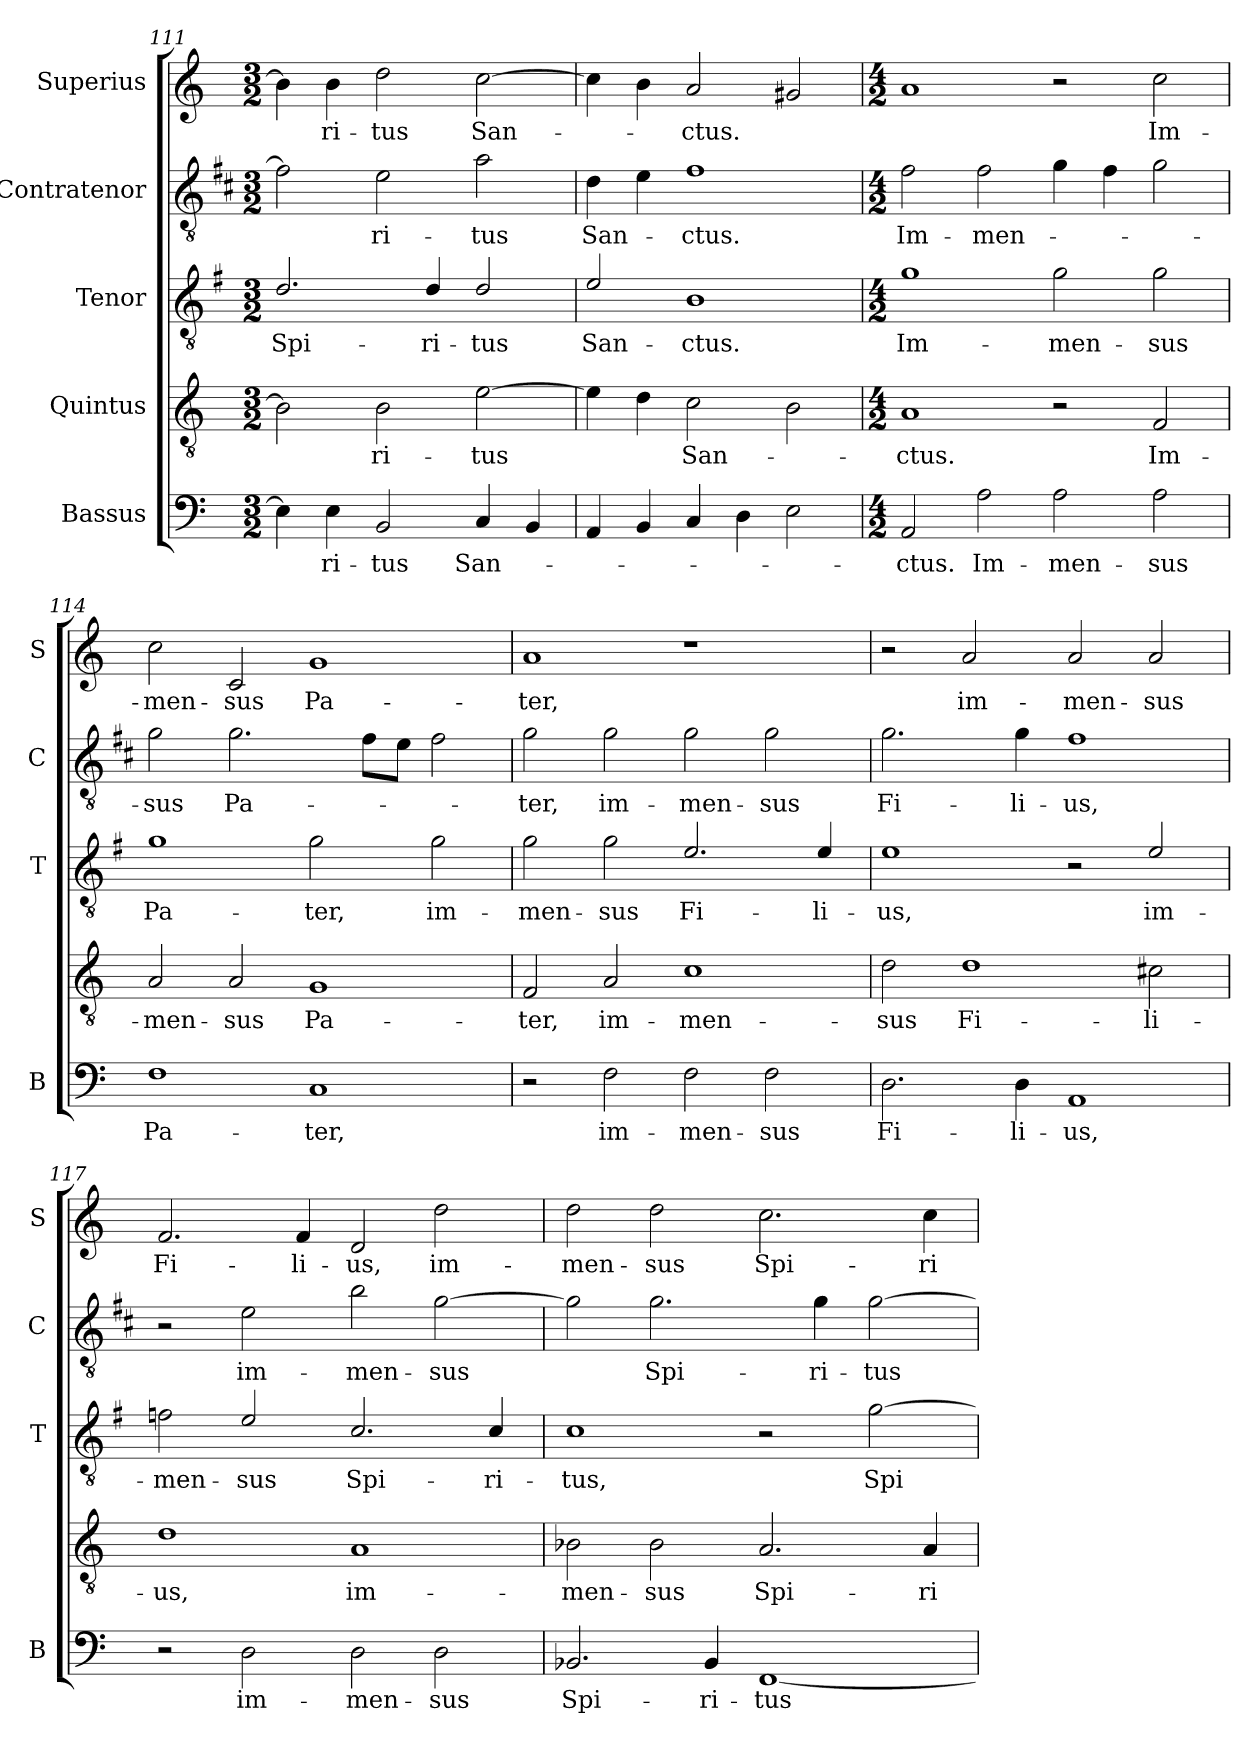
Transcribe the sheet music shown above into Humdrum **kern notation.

**kern	**text	**kern	**text	**kern	**text	**kern	**text	**kern	**text
*part5	*part5	*part4	*part4	*part3	*part3	*part2	*part2	*part1	*part1
*staff5	*staff5	*staff4	*staff4	*staff3	*staff3	*staff2	*staff2	*staff1	*staff1
*I"Bassus	*	*I"Quintus	*	*I"Tenor	*	*I"Contratenor	*	*I"Superius	*
*I'B	*	*	*	*I'T	*	*I'C	*	*I'S	*
*clefF4	*	*clefGv2	*	*clefGv2	*	*clefGv2	*	*clefG2	*
*	*	*	*	*ITrd4c7	*	*ITrd1c2	*	*	*
*k[]	*	*k[]	*	*k[]	*	*k[]	*	*k[]	*
*C:	*	*C:	*	*C:	*	*C:	*	*C:	*
*M3/2	*	*M3/2	*	*M3/2	*	*M3/2	*	*M3/2	*
=111	=111	=111	=111	=111	=111	=111	=111	=111	=111
!	!	!	!	!	!LO:LY:b	!	!	!	!
4E\]	.	2B\]	.	2.G/	Spi-	2e\]	.	4b\]	.
!	!LO:LY:b	!	!	!	!	!	!	!	!LO:LY:b
4E\	-ri-	.	.	.	.	.	.	4b\	-ri-
!	!LO:LY:b	!	!LO:LY:b	!	!	!	!LO:LY:b	!	!LO:LY:b
2BB/	-tus	2B\	-ri-	.	.	2d\	-ri-	2dd\	-tus
!	!	!	!	!	!LO:LY:b	!	!	!	!
.	.	.	.	4G/	-ri-	.	.	.	.
!	!LO:LY:b	!	!LO:LY:b	!	!LO:LY:b	!	!LO:LY:b	!	!LO:LY:b
4C/	San-	[2e\	-tus	2G/	-tus	2g\	-tus	[2cc\	San-
4BB/	.	.	.	.	.	.	.	.	.
=112	=112	=112	=112	=112	=112	=112	=112	=112	=112
!	!	!	!	!	!LO:LY:b	!	!LO:LY:b	!	!
4AA/	.	4e\]	.	2A/	San-	4c\	San-	4cc\]	.
4BB/	.	4d\	.	.	.	4d\	.	4b\	.
!	!	!	!LO:LY:b	!	!LO:LY:b	!	!LO:LY:b	!	!LO:LY:b
4C/	.	2c\	San-	1E	-ctus.	1e	-ctus.	2a/	-ctus.
4D\	.	.	.	.	.	.	.	.	.
2E\	.	2B\	.	.	.	.	.	2g#X/	.
=113	=113	=113	=113	=113	=113	=113	=113	=113	=113
*M4/2	*	*M4/2	*	*M4/2	*	*M4/2	*	*M4/2	*
!	!LO:LY:b	!	!LO:LY:b	!	!LO:LY:b	!	!LO:LY:b	!	!
2AA/	-ctus.	1A	-ctus.	1c	Im-	2e\	Im-	1a	.
!	!LO:LY:b	!	!	!	!	!	!LO:LY:b	!	!
2A\	Im-	.	.	.	.	2e\	-men-	.	.
!	!LO:LY:b	!	!	!	!LO:LY:b	!	!	!	!
2A\	-men-	2rc	.	2c\	-men-	4f\	.	2r	.
.	.	.	.	.	.	4e\	.	.	.
!	!LO:LY:b	!	!LO:LY:b	!	!LO:LY:b	!	!	!	!LO:LY:b
2A\	-sus	2F/	Im-	2c\	-sus	2f\	.	2cc\	Im-
=114	=114	=114	=114	=114	=114	=114	=114	=114	=114
!	!LO:LY:b	!	!LO:LY:b	!	!LO:LY:b	!	!LO:LY:b	!	!LO:LY:b
1F	Pa-	2A/	-men-	1c	Pa-	2f\	-sus	2cc\	-men-
!	!	!	!LO:LY:b	!	!	!	!LO:LY:b	!	!LO:LY:b
.	.	2A/	-sus	.	.	2.f\	Pa-	2c/	-sus
!	!LO:LY:b	!	!LO:LY:b	!	!LO:LY:b	!	!	!	!LO:LY:b
1C	-ter,	1G	Pa-	2c\	-ter,	.	.	1g	Pa-
.	.	.	.	.	.	8e\L	.	.	.
.	.	.	.	.	.	8d\J	.	.	.
!	!	!	!	!	!LO:LY:b	!	!	!	!
.	.	.	.	2c\	im-	2e\	.	.	.
!!LO:LB:g=z
=115	=115	=115	=115	=115	=115	=115	=115	=115	=115
!	!	!	!LO:LY:b	!	!LO:LY:b	!	!LO:LY:b	!	!LO:LY:b
2r	.	2F/	-ter,	2c\	-men-	2f\	-ter,	1a	-ter,
!	!LO:LY:b	!	!LO:LY:b	!	!LO:LY:b	!	!LO:LY:b	!	!
2F\	im-	2A/	im-	2c\	-sus	2f\	im-	.	.
!	!LO:LY:b	!	!LO:LY:b	!	!LO:LY:b	!	!LO:LY:b	!	!
2F\	-men-	1c	-men-	2.A/	Fi-	2f\	-men-	1r	.
!	!LO:LY:b	!	!	!	!	!	!LO:LY:b	!	!
2F\	-sus	.	.	.	.	2f\	-sus	.	.
!	!	!	!	!	!LO:LY:b	!	!	!	!
.	.	.	.	4A/	-li-	.	.	.	.
=116	=116	=116	=116	=116	=116	=116	=116	=116	=116
!	!LO:LY:b	!	!LO:LY:b	!	!LO:LY:b	!	!LO:LY:b	!	!
2.D\	Fi-	2d\	-sus	1A	-us,	2.f\	Fi-	2r	.
!	!	!	!LO:LY:b	!	!	!	!	!	!LO:LY:b
.	.	1d	Fi-	.	.	.	.	2a/	im-
!	!LO:LY:b	!	!	!	!	!	!LO:LY:b	!	!
4D\	-li-	.	.	.	.	4f\	-li-	.	.
!	!LO:LY:b	!	!	!	!	!	!LO:LY:b	!	!LO:LY:b
1AA	-us,	.	.	2r	.	1e	-us,	2a/	-men-
!	!	!	!LO:LY:b	!	!LO:LY:b	!	!	!	!LO:LY:b
.	.	2c#X\	-li-	2A/	im-	.	.	2a/	-sus
=117	=117	=117	=117	=117	=117	=117	=117	=117	=117
!	!	!	!LO:LY:b	!	!LO:LY:b	!	!	!	!LO:LY:b
2r	.	1d	-us,	2B-X\	-men-	2r	.	2.f/	Fi-
!	!LO:LY:b	!	!	!	!LO:LY:b	!	!LO:LY:b	!	!
2D\	im-	.	.	2A/	-sus	2d\	im-	.	.
!	!	!	!	!	!	!	!	!	!LO:LY:b
.	.	.	.	.	.	.	.	4f/	-li-
!	!LO:LY:b	!	!LO:LY:b	!	!LO:LY:b	!	!LO:LY:b	!	!LO:LY:b
2D\	-men-	1A	im-	2.F/	Spi-	2a\	-men-	2d/	-us,
!	!LO:LY:b	!	!	!	!	!	!LO:LY:b	!	!LO:LY:b
2D\	-sus	.	.	.	.	[2f\	-sus	2dd\	im-
!	!	!	!	!	!LO:LY:b	!	!	!	!
.	.	.	.	4F/	-ri-	.	.	.	.
=118	=118	=118	=118	=118	=118	=118	=118	=118	=118
!	!LO:LY:b	!	!LO:LY:b	!	!LO:LY:b	!	!	!	!LO:LY:b
2.BB-X/	Spi-	2B-X\	-men-	1F	-tus,	2f\]	.	2dd\	-men-
!	!	!	!LO:LY:b	!	!	!	!LO:LY:b	!	!LO:LY:b
.	.	2B-\	-sus	.	.	2.f\	Spi-	2dd\	-sus
!	!LO:LY:b	!	!	!	!	!	!	!	!
4BB-/	-ri-	.	.	.	.	.	.	.	.
!	!LO:LY:b	!	!LO:LY:b	!	!	!	!	!	!LO:LY:b
[1FF	-tus	2.A/	Spi-	2r	.	.	.	2.cc\	Spi-
!	!	!	!	!	!	!	!LO:LY:b	!	!
.	.	.	.	.	.	4f\	-ri-	.	.
!	!	!	!	!	!LO:LY:b	!	!LO:LY:b	!	!
.	.	.	.	[2c\	Spi-	[2f\	-tus	.	.
!	!	!	!LO:LY:b	!	!	!	!	!	!LO:LY:b
.	.	4A/	-ri-	.	.	.	.	4cc\	-ri-
=	=	=	=	=	=	=	=	=	=
*-	*-	*-	*-	*-	*-	*-	*-	*-	*-
